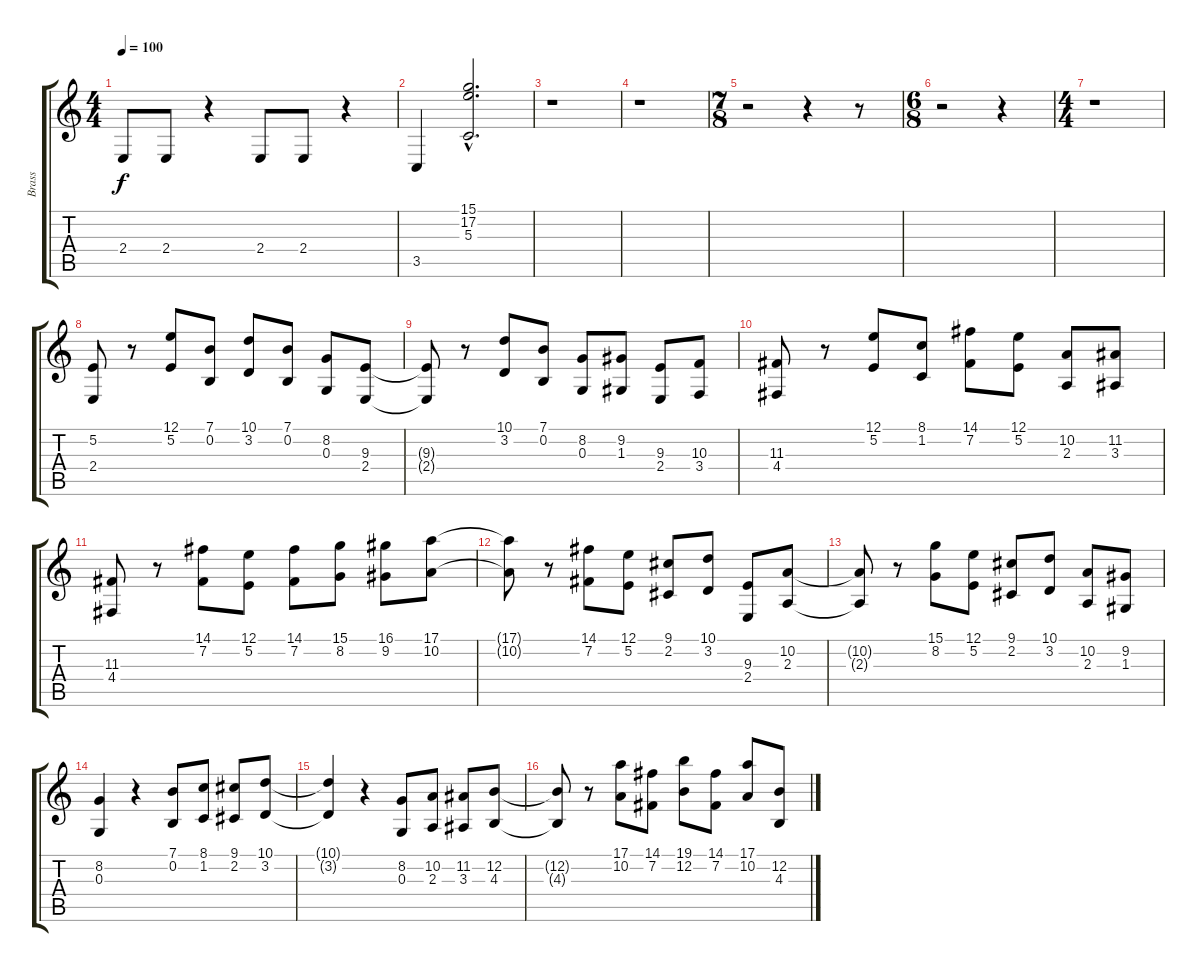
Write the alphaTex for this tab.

\track ("Brass" "Brass") {instrument brasssection}
\staff {score tabs}
\tuning (E4 B3 G3 D3 A2 E2) {hide}
\ts (4 4)
\tempo 100
\clef g2
\ks c
2.4.8{dy f} 2.4.8 r.4 2.4.8 2.4.8 r.4 |
3.5.4 (15.1{hac} 17.2{hac} 5.3{hac}).2{d} |
r.1 |
r.1 |
\ts (7 8)
r.2 r.4 r.8 |
\ts (6 8)
r.2 r.4 |
\ts (4 4)
r.1 |
(5.2 2.4).8 r.8 (12.1 5.2).8 (7.1 0.2).8 (10.1 3.2).8 (7.1 0.2).8 (8.2 0.3).8 (9.3 2.4).8 |
(9.3{t} 2.4{t}).8 r.8 (10.1 3.2).8 (7.1 0.2).8 (8.2 0.3).8 (9.2 1.3).8 (9.3 2.4).8 (10.3 3.4).8 |
(11.3 4.4).8 r.8 (12.1 5.2).8 (8.1 1.2).8 (14.1 7.2).8 (12.1 5.2).8 (10.2 2.3).8 (11.2 3.3).8 |
(11.3 4.4).8 r.8 (14.1 7.2).8 (12.1 5.2).8 (14.1 7.2).8 (15.1 8.2).8 (16.1 9.2).8 (17.1 10.2).8 |
(17.1{t} 10.2{t}).8 r.8 (14.1 7.2).8 (12.1 5.2).8 (9.1 2.2).8 (10.1 3.2).8 (9.3 2.4).8 (10.2 2.3).8 |
(10.2{t} 2.3{t}).8 r.8 (15.1 8.2).8 (12.1 5.2).8 (9.1 2.2).8 (10.1 3.2).8 (10.2 2.3).8 (9.2 1.3).8 |
(8.2 0.3).4 r.4 (7.1 0.2).8 (8.1 1.2).8 (9.1 2.2).8 (10.1 3.2).8 |
(10.1{t} 3.2{t}).4 r.4 (8.2 0.3).8 (10.2 2.3).8 (11.2 3.3).8 (12.2 4.3).8 |
(12.2{t} 4.3{t}).8 r.8 (17.1 10.2).8 (14.1 7.2).8 (19.1 12.2).8 (14.1 7.2).8 (17.1 10.2).8 (12.2 4.3).8
